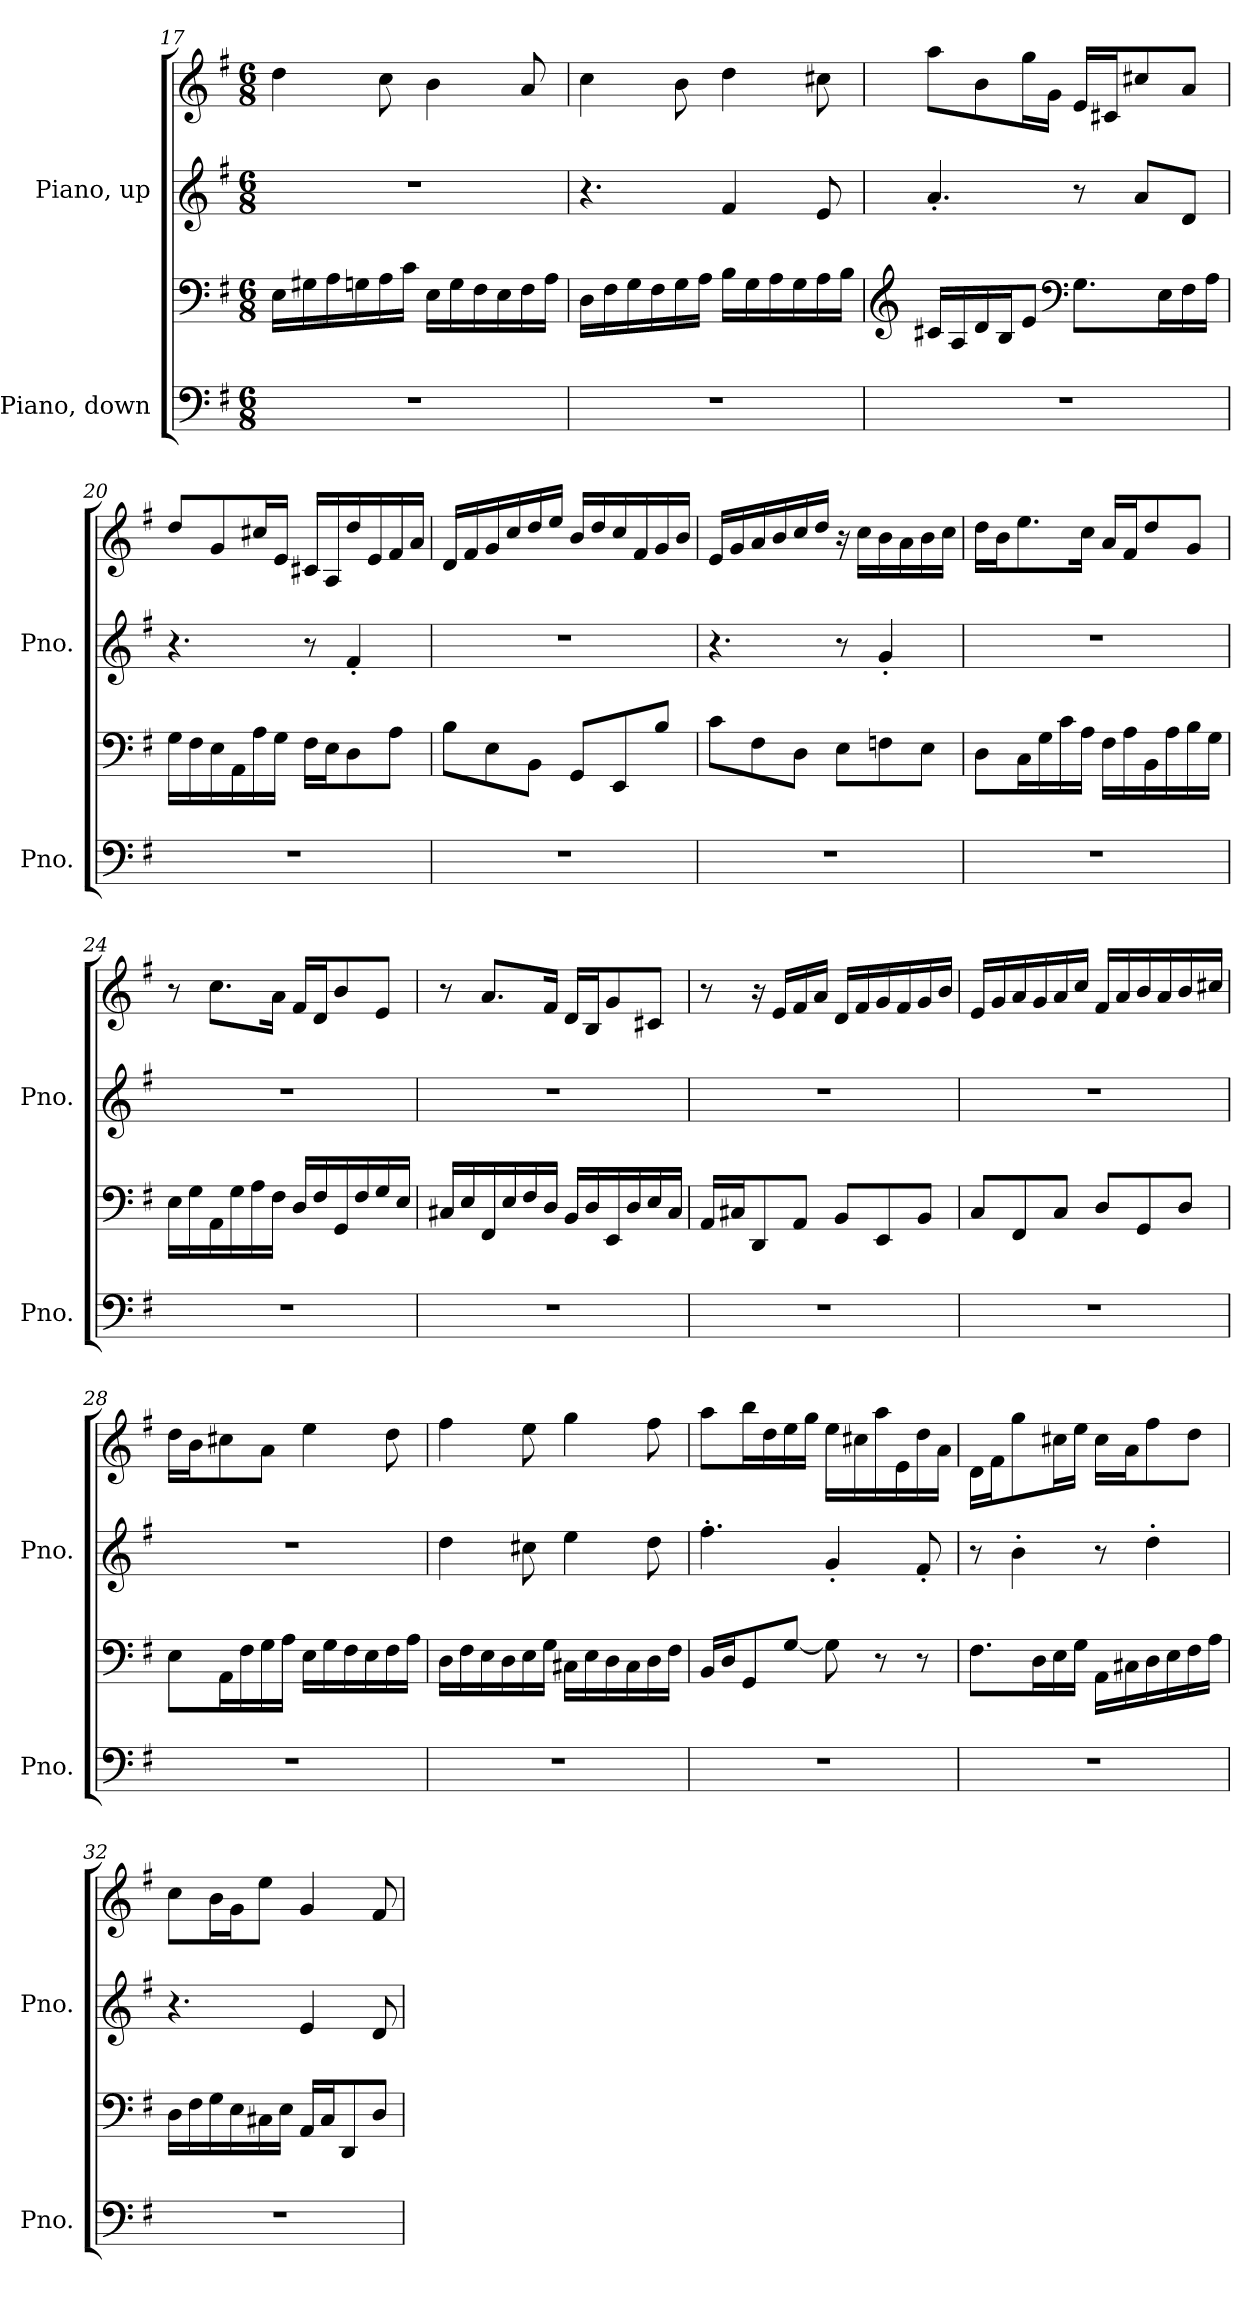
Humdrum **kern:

**kern	**kern	**kern	**kern
*part2	*part2	*part1	*part1
*staff4	*staff3	*staff2	*staff1
*I"Piano, down	*	*I"Piano, up	*
*I'Pno.	*	*I'Pno.	*
*clefF4	*clefF4	*clefG2	*clefG2
*k[f#]	*k[f#]	*k[f#]	*k[f#]
*M6/8	*M6/8	*M6/8	*M6/8
=17	=17	=17	=17
2.r	16E\LL	2.r	4dd\
.	16G#X\	.	.
.	16A\	.	.
.	16Gn\	.	.
.	16A\	.	8cc\
.	16c\JJ	.	.
.	16E\LL	.	4b\
.	16G\	.	.
.	16F#\	.	.
.	16E\	.	.
.	16F#\	.	8a/
.	16A\JJ	.	.
=18	=18	=18	=18
2.r	16D\LL	4.r	4cc\
.	16F#\	.	.
.	16G\	.	.
.	16F#\	.	.
.	16G\	.	8b\
.	16A\JJ	.	.
.	16B\LL	4f#/	4dd\
.	16G\	.	.
.	16A\	.	.
.	16G\	.	.
.	16A\	8e/	8cc#X\
.	16B\JJ	.	.
!!LO:LB:g=z
=19	=19	=19	=19
*	*clefG2	*	*
2.r	16c#X/LL	4.a'/	8aa\L
.	16A/	.	.
.	16d/	.	8b\
.	16B/J	.	.
.	8e/J	.	16gg\L
.	.	.	16g\JJ
*	*clefF4	*	*
.	8.G\L	8r	16e/LL
.	.	.	16c#X/J
.	.	8a/L	8cc#X/
.	16E\L	.	.
.	16F#\	8d/J	8a/J
.	16A\JJ	.	.
=20	=20	=20	=20
2.r	16G\LL	4.r	8dd/L
.	16F#\	.	.
.	16E\	.	8g/
.	16AA\	.	.
.	16A\	.	16cc#X/L
.	16G\JJ	.	16e/JJ
.	16F#\LL	8r	16c#X/LL
.	16E\J	.	16A/
.	8D\	4f#'/	16dd/
.	.	.	16e/
.	8A\J	.	16f#/
.	.	.	16a/JJ
=21	=21	=21	=21
2.r	8B\L	2.r	16d/LL
.	.	.	16f#/
.	8E\	.	16g/
.	.	.	16cc/
.	8BB\J	.	16dd/
.	.	.	16ee/JJ
.	8GG/L	.	16b/LL
.	.	.	16dd/
.	8EE/	.	16cc/
.	.	.	16f#/
.	8B/J	.	16g/
.	.	.	16b/JJ
!!LO:LB:g=z
=22	=22	=22	=22
2.r	8c\L	4.r	16e/LL
.	.	.	16g/
.	8F#\	.	16a/
.	.	.	16b/
.	8D\J	.	16cc/
.	.	.	16dd/JJ
.	8E\L	8r	16r
.	.	.	16cc\LL
.	8Fn\	4g'/	16b\
.	.	.	16a\
.	8E\J	.	16b\
.	.	.	16cc\JJ
=23	=23	=23	=23
2.r	8D\L	2.r	16dd\LL
.	.	.	16b\J
.	16C\L	.	8.ee\
.	16G\	.	.
.	16c\	.	.
.	16A\JJ	.	16cc\Jk
.	16F#\LL	.	16a/LL
.	16A\	.	16f#/J
.	16BB\	.	8dd/
.	16A\	.	.
.	16B\	.	8g/J
.	16G\JJ	.	.
=24	=24	=24	=24
2.r	16E\LL	2.r	8r
.	16G\	.	.
.	16AA\	.	8.cc\L
.	16G\	.	.
.	16A\	.	.
.	16F#\JJ	.	16a\Jk
.	16D/LL	.	16f#/LL
.	16F#/	.	16d/J
.	16GG/	.	8b/
.	16F#/	.	.
.	16G/	.	8e/J
.	16E/JJ	.	.
!!LO:PB:g=z
=25	=25	=25	=25
2.r	16C#X/LL	2.r	8r
.	16E/	.	.
.	16FF#/	.	8.a/L
.	16E/	.	.
.	16F#/	.	.
.	16D/JJ	.	16f#/Jk
.	16BB/LL	.	16d/LL
.	16D/	.	16B/J
.	16EE/	.	8g/
.	16D/	.	.
.	16E/	.	8c#X/J
.	16C#/JJ	.	.
=26	=26	=26	=26
2.r	16AA/LL	2.r	8r
.	16C#X/J	.	.
.	8DD/	.	16r
.	.	.	16e/LL
.	8AA/J	.	16f#/
.	.	.	16a/JJ
.	8BB/L	.	16d/LL
.	.	.	16f#/
.	8EE/	.	16g/
.	.	.	16f#/
.	8BB/J	.	16g/
.	.	.	16b/JJ
=27	=27	=27	=27
2.r	8C/L	2.r	16e/LL
.	.	.	16g/
.	8FF#/	.	16a/
.	.	.	16g/
.	8C/J	.	16a/
.	.	.	16cc/JJ
.	8D/L	.	16f#/LL
.	.	.	16a/
.	8GG/	.	16b/
.	.	.	16a/
.	8D/J	.	16b/
.	.	.	16cc#X/JJ
!!LO:LB:g=z
=28	=28	=28	=28
2.r	8E\L	2.r	16dd\LL
.	.	.	16b\J
.	16AA\L	.	8cc#X\
.	16F#\	.	.
.	16G\	.	8a\J
.	16A\JJ	.	.
.	16E\LL	.	4ee\
.	16G\	.	.
.	16F#\	.	.
.	16E\	.	.
.	16F#\	.	8dd\
.	16A\JJ	.	.
=29	=29	=29	=29
2.r	16D\LL	4dd\	4ff#\
.	16F#\	.	.
.	16E\	.	.
.	16D\	.	.
.	16E\	8cc#X\	8ee\
.	16G\JJ	.	.
.	16C#X\LL	4ee\	4gg\
.	16E\	.	.
.	16D\	.	.
.	16C#\	.	.
.	16D\	8dd\	8ff#\
.	16F#\JJ	.	.
=30	=30	=30	=30
2.r	16BB/LL	4.ff#'\	8aa\L
.	16D/J	.	.
.	8GG/	.	16bb\L
.	.	.	16dd\
.	[8G/J	.	16ee\
.	.	.	16gg\JJ
.	8G\]	4g'/	16ee\LL
.	.	.	16cc#X\
.	8r	.	16aa\
.	.	.	16e\
.	8r	8f#'/	16dd\
.	.	.	16a\JJ
!!LO:LB:g=z
=31	=31	=31	=31
2.r	8.F#\L	8r	16d\LL
.	.	.	16f#\J
.	.	4b'\	8gg\
.	16D\L	.	.
.	16E\	.	16cc#X\L
.	16G\JJ	.	16ee\JJ
.	16AA\LL	8r	16cc#\LL
.	16C#X\	.	16a\J
.	16D\	4dd'\	8ff#\
.	16E\	.	.
.	16F#\	.	8dd\J
.	16A\JJ	.	.
=32	=32	=32	=32
2.r	16D\LL	4.r	8cc\L
.	16F#\	.	.
.	16G\	.	16b\L
.	16E\	.	16g\J
.	16C#X\	.	8ee\J
.	16E\JJ	.	.
.	16AA/LL	4e/	4g/
.	16C#/J	.	.
.	8DD/	.	.
.	8D/J	8d/	8f#/
=	=	=	=
*-	*-	*-	*-
